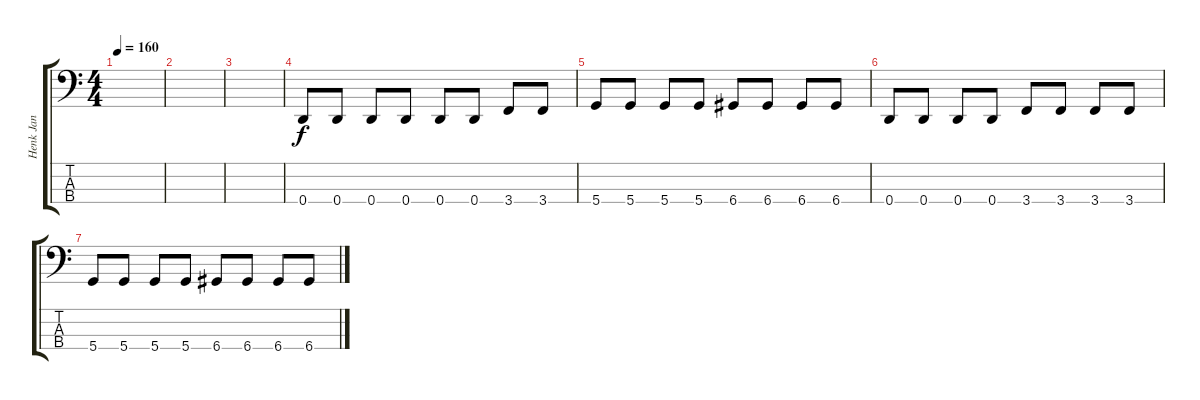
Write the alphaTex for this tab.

\track ("Henk Jan" "Henk Jan") {instrument electricbassfinger}
\staff {score tabs}
\tuning (G2 D2 A1 D1) {hide}
\ts (4 4)
\tempo 160
\clef f4
\ks c
|
|
|
0.4.8 0.4.8 0.4.8 0.4.8 0.4.8 0.4.8 3.4.8 3.4.8 |
5.4.8 5.4.8 5.4.8 5.4.8 6.4.8 6.4.8 6.4.8 6.4.8 |
0.4.8 0.4.8 0.4.8 0.4.8 3.4.8 3.4.8 3.4.8 3.4.8 |
5.4.8 5.4.8 5.4.8 5.4.8 6.4.8 6.4.8 6.4.8 6.4.8
